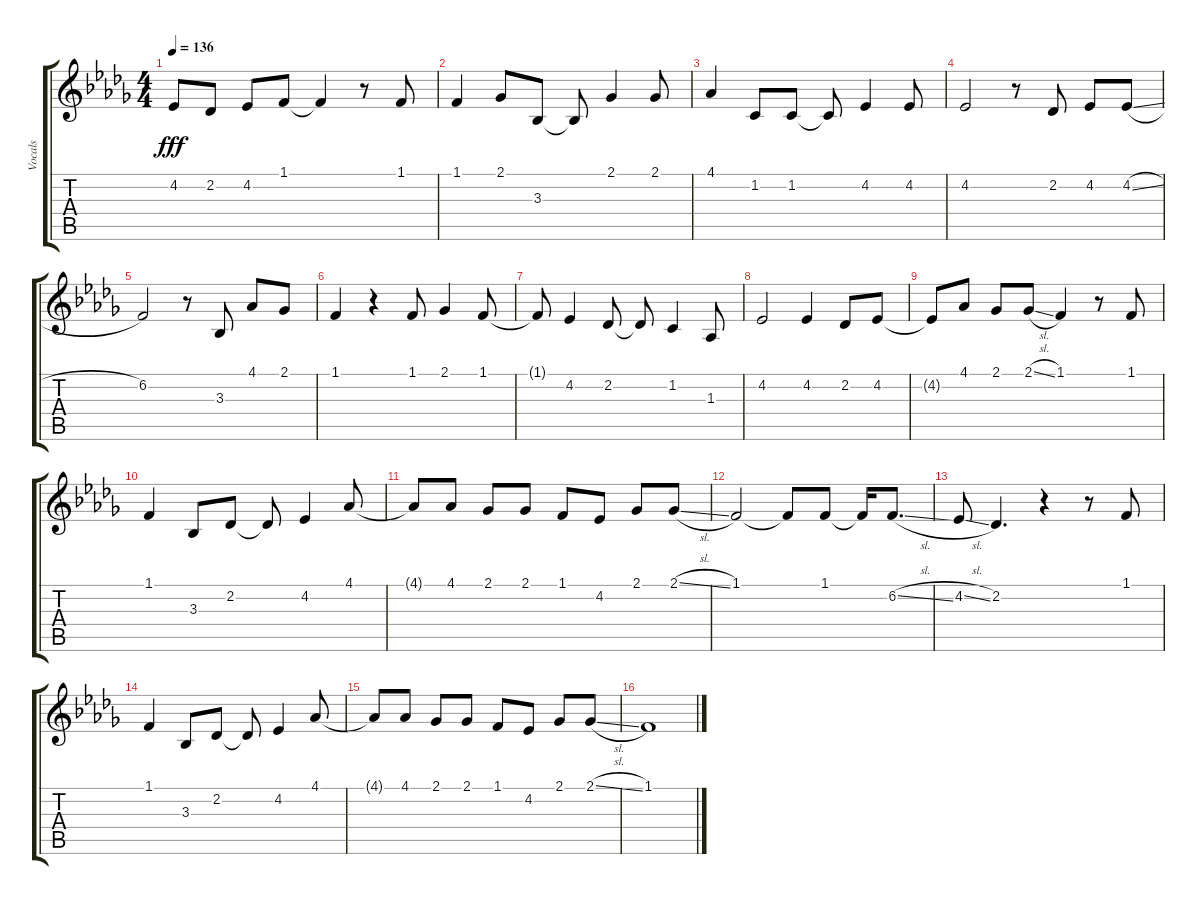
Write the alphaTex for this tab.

\track ("Vocals" "Vocals") {instrument voiceoohs}
\staff {score tabs}
\tuning (E4 B3 G3 D3 A2 E2) {hide}
\ts (4 4)
\tempo 136
\clef g2
\ks db
4.2{t}.8{dy fff} 2.2.8 4.2.8 1.1.8 1.1{t}.4 r.8 1.1.8 |
1.1.4 2.1.8 3.3.8 3.3{t}.8 2.1.4 2.1.8 |
4.1.4 1.2.8 1.2.8 1.2{t}.8 4.2.4 4.2.8 |
4.2.2 r.8 2.2.8 4.2.8 4.2{sl}.8 |
6.2.2 r.8 3.3.8 4.1.8 2.1.8 |
1.1.4 r.4 1.1.8 2.1.4 1.1.8 |
1.1{t}.8 4.2.4 2.2.8 2.2{t}.8 1.2.4 1.3.8 |
4.2.2 4.2.4 2.2.8 4.2.8 |
4.2{t}.8 4.1.8 2.1.8 2.1{sl}.8 1.1.4 r.8 1.1.8 |
1.1.4 3.3.8 2.2.8 2.2{t}.8 4.2.4 4.1.8 |
4.1{t}.8 4.1.8 2.1.8 2.1.8 1.1.8 4.2.8 2.1.8 2.1{sl}.8 |
1.1.2 1.1{t}.8 1.1.8 1.1{t}.16 6.2{sl}.8{d} |
4.2{sl}.8 2.2.4{d} r.4 r.8 1.1.8 |
1.1.4 3.3.8 2.2.8 2.2{t}.8 4.2.4 4.1.8 |
4.1{t}.8 4.1.8 2.1.8 2.1.8 1.1.8 4.2.8 2.1.8 2.1{sl}.8 |
1.1.1
